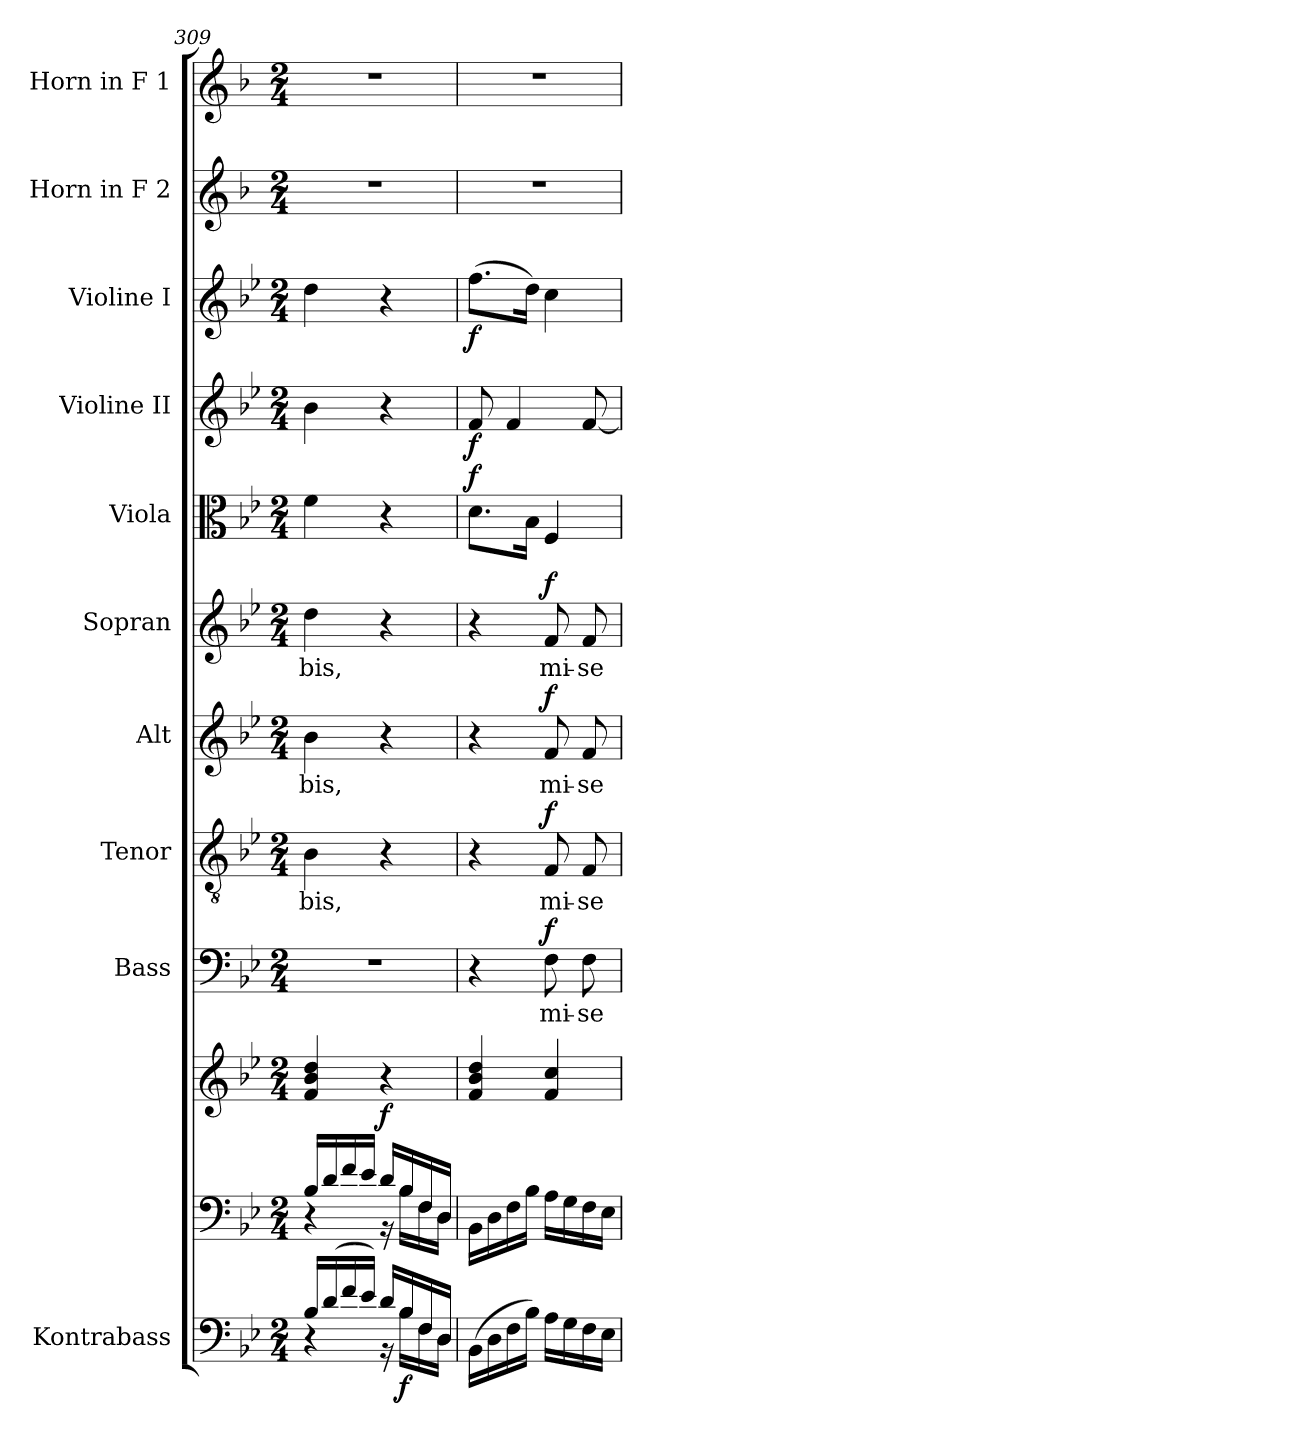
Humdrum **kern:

**kern	**dynam	**kern	**kern	**dynam	**kern	**text	**dynam	**kern	**text	**dynam	**kern	**text	**dynam	**kern	**text	**dynam	**kern	**dynam	**kern	**dynam	**kern	**dynam	**kern	**kern
*part11	*part11	*part10	*part10	*part10	*part9	*part9	*part9	*part8	*part8	*part8	*part7	*part7	*part7	*part6	*part6	*part6	*part5	*part5	*part4	*part4	*part3	*part3	*part2	*part1
*staff12	*staff12	*staff11	*staff10	*staff10/11	*staff9	*staff9	*staff9	*staff8	*staff8	*staff8	*staff7	*staff7	*staff7	*staff6	*staff6	*staff6	*staff5	*staff5	*staff4	*staff4	*staff3	*staff3	*staff2	*staff1
*I"Kontrabass	*	*	*	*	*I"Bass	*	*	*I"Tenor	*	*	*I"Alt	*	*	*I"Sopran	*	*	*I"Viola	*	*I"Violine II	*	*I"Violine I	*	*I"Horn in F 2	*I"Horn in F 1
*I'Kb.	*	*	*	*	*I'B.	*	*	*I'T.	*	*	*I'A.	*	*	*I'S.	*	*	*I'Vla.	*	*I'Vl. II	*	*I'Vl. I	*	*	*
*clefF4	*	*clefF4	*clefG2	*	*clefF4	*	*	*clefGv2	*	*	*clefG2	*	*	*clefG2	*	*	*clefC3	*	*clefG2	*	*clefG2	*	*clefG2	*clefG2
*ITrd7c12	*	*	*	*	*	*	*	*	*	*	*	*	*	*	*	*	*	*	*	*	*	*	*ITrd4c7	*ITrd4c7
*k[b-e-]	*	*k[b-e-]	*k[b-e-]	*	*k[b-e-]	*	*	*k[b-e-]	*	*	*k[b-e-]	*	*	*k[b-e-]	*	*	*k[b-e-]	*	*k[b-e-]	*	*k[b-e-]	*	*k[b-e-]	*k[b-e-]
*B-:	*	*B-:	*B-:	*	*B-:	*	*	*B-:	*	*	*B-:	*	*	*B-:	*	*	*B-:	*	*B-:	*	*B-:	*	*B-:	*B-:
*M2/4	*	*M2/4	*M2/4	*	*M2/4	*	*	*M2/4	*	*	*M2/4	*	*	*M2/4	*	*	*M2/4	*	*M2/4	*	*M2/4	*	*M2/4	*M2/4
=309	=309	=309	=309	=309	=309	=309	=309	=309	=309	=309	=309	=309	=309	=309	=309	=309	=309	=309	=309	=309	=309	=309	=309	=309
*^	*	*^	*	*	*	*	*	*	*	*	*	*	*	*	*	*	*	*	*	*	*	*	*	*
!	!	!	!	!	!	!	!	!	!	!	!LO:LY:b	!	!	!LO:LY:b	!	!	!LO:LY:b	!	!	!	!	!	!	!	!	!
16BB-/LL	4rC	.	16B-/LL	4rC	4f/ 4b-/ 4dd/	.	2r	.	.	4B-\	-bis,	.	4b-\	-bis,	.	4dd\	-bis,	.	4f\	.	4b-\	.	4dd\	.	2r	2r
(<16D/	.	.	16d/	.	.	.	.	.	.	.	.	.	.	.	.	.	.	.	.	.	.	.	.	.	.	.
16F/	.	.	16f/	.	.	.	.	.	.	.	.	.	.	.	.	.	.	.	.	.	.	.	.	.	.	.
16E-/JJ)	.	.	16e-/JJ	.	.	.	.	.	.	.	.	.	.	.	.	.	.	.	.	.	.	.	.	.	.	.
!	!	!	!	!	!	!LO:DY:b	!	!	!	!	!	!	!	!	!	!	!	!	!	!	!	!	!	!	!	!
16D/LL	16r	.	16d/LL	16r	4r	f	.	.	.	4r	.	.	4r	.	.	4r	.	.	4r	.	4r	.	4r	.	.	.
!	!	!LO:DY:b	!	!	!	!	!	!	!	!	!	!	!	!	!	!	!	!	!	!	!	!	!	!	!	!
16BB-/	16BB-\LL	f	16B-/	16B-\LL	.	.	.	.	.	.	.	.	.	.	.	.	.	.	.	.	.	.	.	.	.	.
16FF/	16FF\	.	16F/	16F\	.	.	.	.	.	.	.	.	.	.	.	.	.	.	.	.	.	.	.	.	.	.
16DD/JJ	16DD\JJ	.	16D/JJ	16D\JJ	.	.	.	.	.	.	.	.	.	.	.	.	.	.	.	.	.	.	.	.	.	.
=310	=310	=310	=310	=310	=310	=310	=310	=310	=310	=310	=310	=310	=310	=310	=310	=310	=310	=310	=310	=310	=310	=310	=310	=310	=310	=310
!	!	!	!	!	!	!	!	!	!	!	!	!	!	!	!	!	!	!	!	!LO:DY:a	!	!LO:DY:b	!	!LO:DY:b	!	!
*v	*v	*	*	*	*	*	*	*	*	*	*	*	*	*	*	*	*	*	*	*	*	*	*	*	*	*
*	*	*v	*v	*	*	*	*	*	*	*	*	*	*	*	*	*	*	*	*	*	*	*	*	*	*
(>16BBB-\LL	.	16BB-\LL	4f/ 4b-/ 4dd/	.	4r	.	.	4r	.	.	4r	.	.	4r	.	.	8.d\L	f	8f/	f	(>8.ff\L	f	2r	2r
16DD\	.	16D\	.	.	.	.	.	.	.	.	.	.	.	.	.	.	.	.	.	.	.	.	.	.
16FF\	.	16F\	.	.	.	.	.	.	.	.	.	.	.	.	.	.	.	.	4f/	.	.	.	.	.
16BB-\JJ)	.	16B-\JJ	.	.	.	.	.	.	.	.	.	.	.	.	.	.	16B-\Jk	.	.	.	16dd\Jk)	.	.	.
!	!	!	!	!	!	!LO:LY:b	!LO:DY:a	!	!LO:LY:b	!LO:DY:a	!	!LO:LY:b	!LO:DY:a	!	!LO:LY:b	!LO:DY:a	!	!	!	!	!	!	!	!
16AA\LL	.	16A\LL	4f/ 4cc/	.	8F\	mi-	f	8F/	mi-	f	8f/	mi-	f	8f/	mi-	f	4F/	.	.	.	4cc\	.	.	.
16GG\	.	16G\	.	.	.	.	.	.	.	.	.	.	.	.	.	.	.	.	.	.	.	.	.	.
!	!	!	!	!	!	!LO:LY:b	!	!	!LO:LY:b	!	!	!LO:LY:b	!	!	!LO:LY:b	!	!	!	!	!	!	!	!	!
16FF\	.	16F\	.	.	8F\	-se-	.	8F/	-se-	.	8f/	-se-	.	8f/	-se-	.	.	.	[8f/	.	.	.	.	.
16EE-\JJ	.	16E-\JJ	.	.	.	.	.	.	.	.	.	.	.	.	.	.	.	.	.	.	.	.	.	.
=	=	=	=	=	=	=	=	=	=	=	=	=	=	=	=	=	=	=	=	=	=	=	=	=
*-	*-	*-	*-	*-	*-	*-	*-	*-	*-	*-	*-	*-	*-	*-	*-	*-	*-	*-	*-	*-	*-	*-	*-	*-
